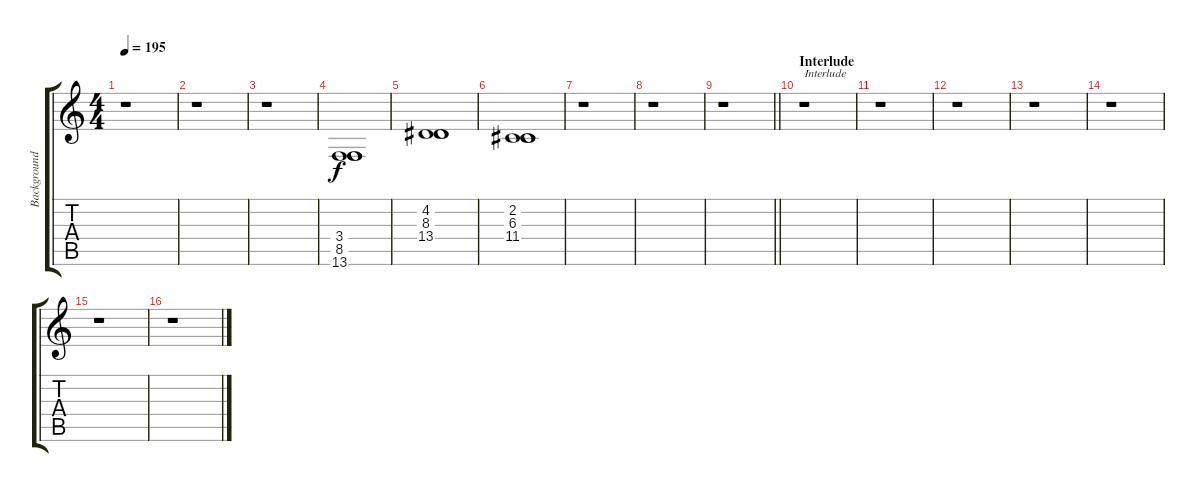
\track ("Background Vocal" "Background") {instrument oboe}
\staff {score tabs}
\tuning (E4 B3 G3 D3 A2 E2) {hide}
\ts (4 4)
\tempo 195
\clef g2
\ks c
r.1{dy f} |
r.1 |
r.1 |
(3.4 8.5 13.6).1 |
(4.2 8.3 13.4).1 |
(2.2 6.3 11.4).1 |
r.1 |
r.1 |
\barLineRight lightlight
r.1 |
\section ("" "Interlude")
r.1{txt "Interlude"} |
r.1 |
r.1 |
r.1 |
r.1 |
r.1 |
r.1
